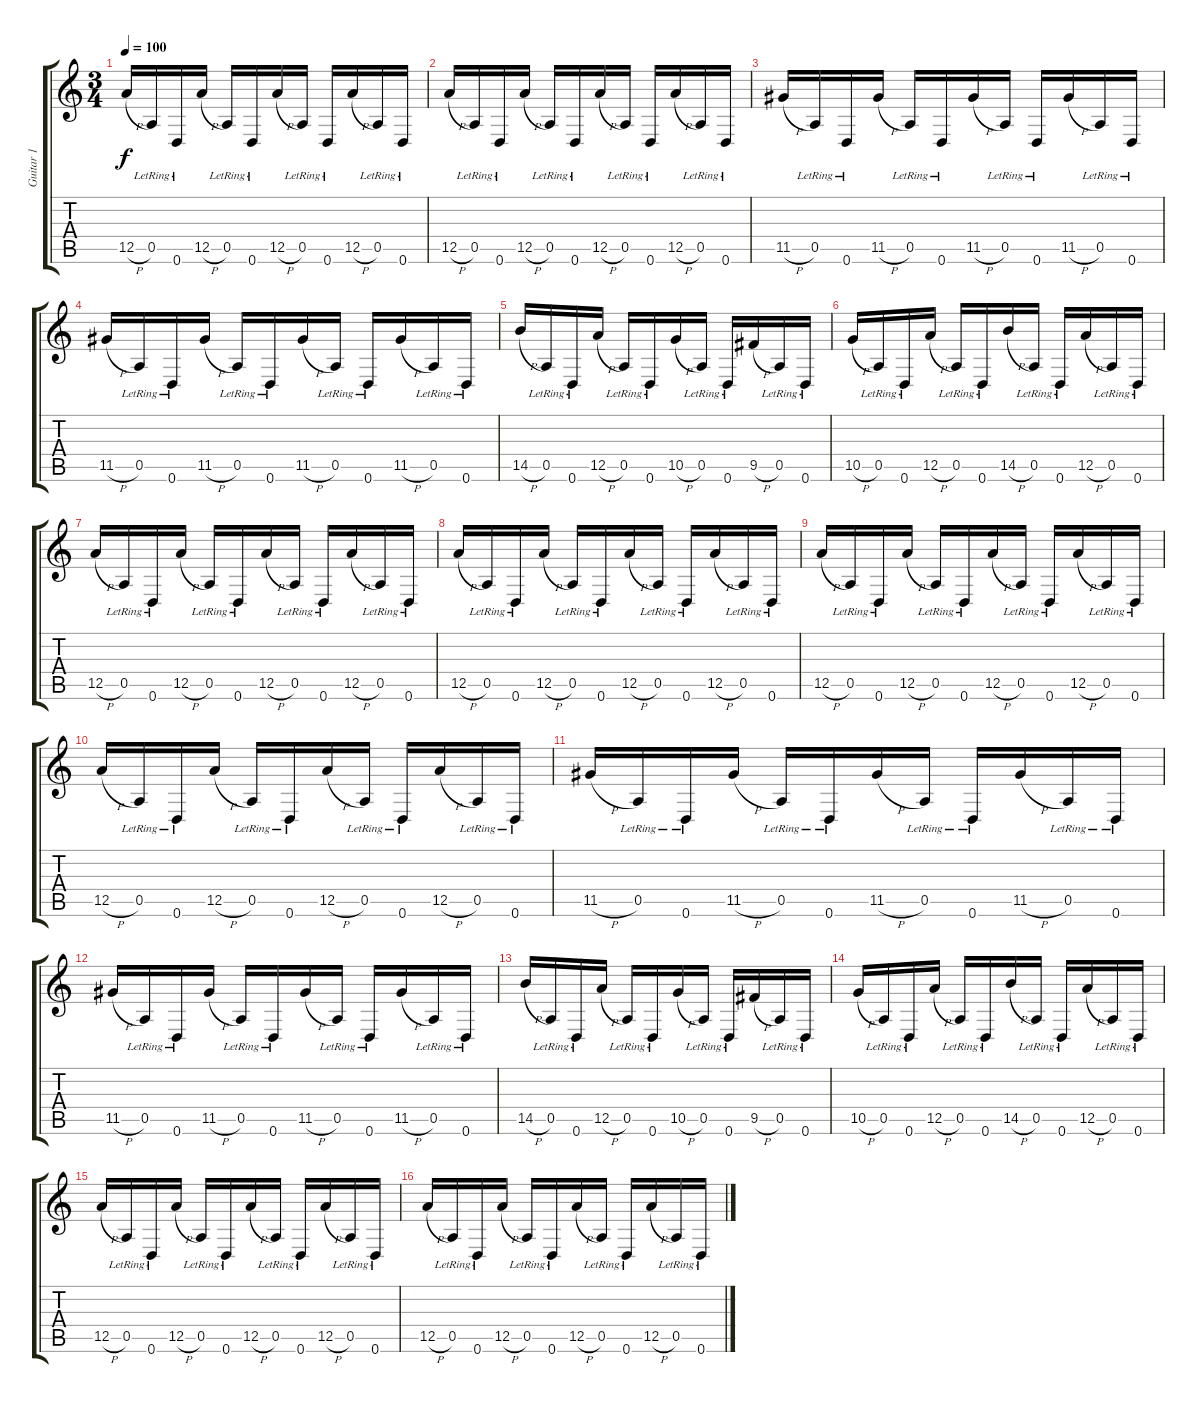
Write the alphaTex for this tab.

\track ("Guitar 1" "Guitar 1") {instrument acousticguitarnylon}
\staff {score tabs}
\tuning (E4 B3 G3 D3 A2 D2) {hide}
\ts (3 4)
\tempo 100
\clef g2
\ks c
12.5{h}.16{dy f} 0.5{lr}.16 0.6{lr}.16 12.5{h}.16 0.5{lr}.16 0.6{lr}.16 12.5{h}.16 0.5{lr}.16 0.6{lr}.16 12.5{h}.16 0.5{lr}.16 0.6{lr}.16 |
12.5{h}.16 0.5{lr}.16 0.6{lr}.16 12.5{h}.16 0.5{lr}.16 0.6{lr}.16 12.5{h}.16 0.5{lr}.16 0.6{lr}.16 12.5{h}.16 0.5{lr}.16 0.6{lr}.16 |
11.5{h}.16 0.5{lr}.16 0.6{lr}.16 11.5{h}.16 0.5{lr}.16 0.6{lr}.16 11.5{h}.16 0.5{lr}.16 0.6{lr}.16 11.5{h}.16 0.5{lr}.16 0.6{lr}.16 |
11.5{h}.16 0.5{lr}.16 0.6{lr}.16 11.5{h}.16 0.5{lr}.16 0.6{lr}.16 11.5{h}.16 0.5{lr}.16 0.6{lr}.16 11.5{h}.16 0.5{lr}.16 0.6{lr}.16 |
14.5{h}.16 0.5{lr}.16 0.6{lr}.16 12.5{h}.16 0.5{lr}.16 0.6{lr}.16 10.5{h}.16 0.5{lr}.16 0.6{lr}.16 9.5{h}.16 0.5{lr}.16 0.6{lr}.16 |
10.5{h}.16 0.5{lr}.16 0.6{lr}.16 12.5{h}.16 0.5{lr}.16 0.6{lr}.16 14.5{h}.16 0.5{lr}.16 0.6{lr}.16 12.5{h}.16 0.5{lr}.16 0.6{lr}.16 |
12.5{h}.16 0.5{lr}.16 0.6{lr}.16 12.5{h}.16 0.5{lr}.16 0.6{lr}.16 12.5{h}.16 0.5{lr}.16 0.6{lr}.16 12.5{h}.16 0.5{lr}.16 0.6{lr}.16 |
12.5{h}.16 0.5{lr}.16 0.6{lr}.16 12.5{h}.16 0.5{lr}.16 0.6{lr}.16 12.5{h}.16 0.5{lr}.16 0.6{lr}.16 12.5{h}.16 0.5{lr}.16 0.6{lr}.16 |
12.5{h}.16 0.5{lr}.16 0.6{lr}.16 12.5{h}.16 0.5{lr}.16 0.6{lr}.16 12.5{h}.16 0.5{lr}.16 0.6{lr}.16 12.5{h}.16 0.5{lr}.16 0.6{lr}.16 |
12.5{h}.16 0.5{lr}.16 0.6{lr}.16 12.5{h}.16 0.5{lr}.16 0.6{lr}.16 12.5{h}.16 0.5{lr}.16 0.6{lr}.16 12.5{h}.16 0.5{lr}.16 0.6{lr}.16 |
11.5{h}.16 0.5{lr}.16 0.6{lr}.16 11.5{h}.16 0.5{lr}.16 0.6{lr}.16 11.5{h}.16 0.5{lr}.16 0.6{lr}.16 11.5{h}.16 0.5{lr}.16 0.6{lr}.16 |
11.5{h}.16 0.5{lr}.16 0.6{lr}.16 11.5{h}.16 0.5{lr}.16 0.6{lr}.16 11.5{h}.16 0.5{lr}.16 0.6{lr}.16 11.5{h}.16 0.5{lr}.16 0.6{lr}.16 |
14.5{h}.16 0.5{lr}.16 0.6{lr}.16 12.5{h}.16 0.5{lr}.16 0.6{lr}.16 10.5{h}.16 0.5{lr}.16 0.6{lr}.16 9.5{h}.16 0.5{lr}.16 0.6{lr}.16 |
10.5{h}.16 0.5{lr}.16 0.6{lr}.16 12.5{h}.16 0.5{lr}.16 0.6{lr}.16 14.5{h}.16 0.5{lr}.16 0.6{lr}.16 12.5{h}.16 0.5{lr}.16 0.6{lr}.16 |
12.5{h}.16 0.5{lr}.16 0.6{lr}.16 12.5{h}.16 0.5{lr}.16 0.6{lr}.16 12.5{h}.16 0.5{lr}.16 0.6{lr}.16 12.5{h}.16 0.5{lr}.16 0.6{lr}.16 |
12.5{h}.16 0.5{lr}.16 0.6{lr}.16 12.5{h}.16 0.5{lr}.16 0.6{lr}.16 12.5{h}.16 0.5{lr}.16 0.6{lr}.16 12.5{h}.16 0.5{lr}.16 0.6{lr}.16
